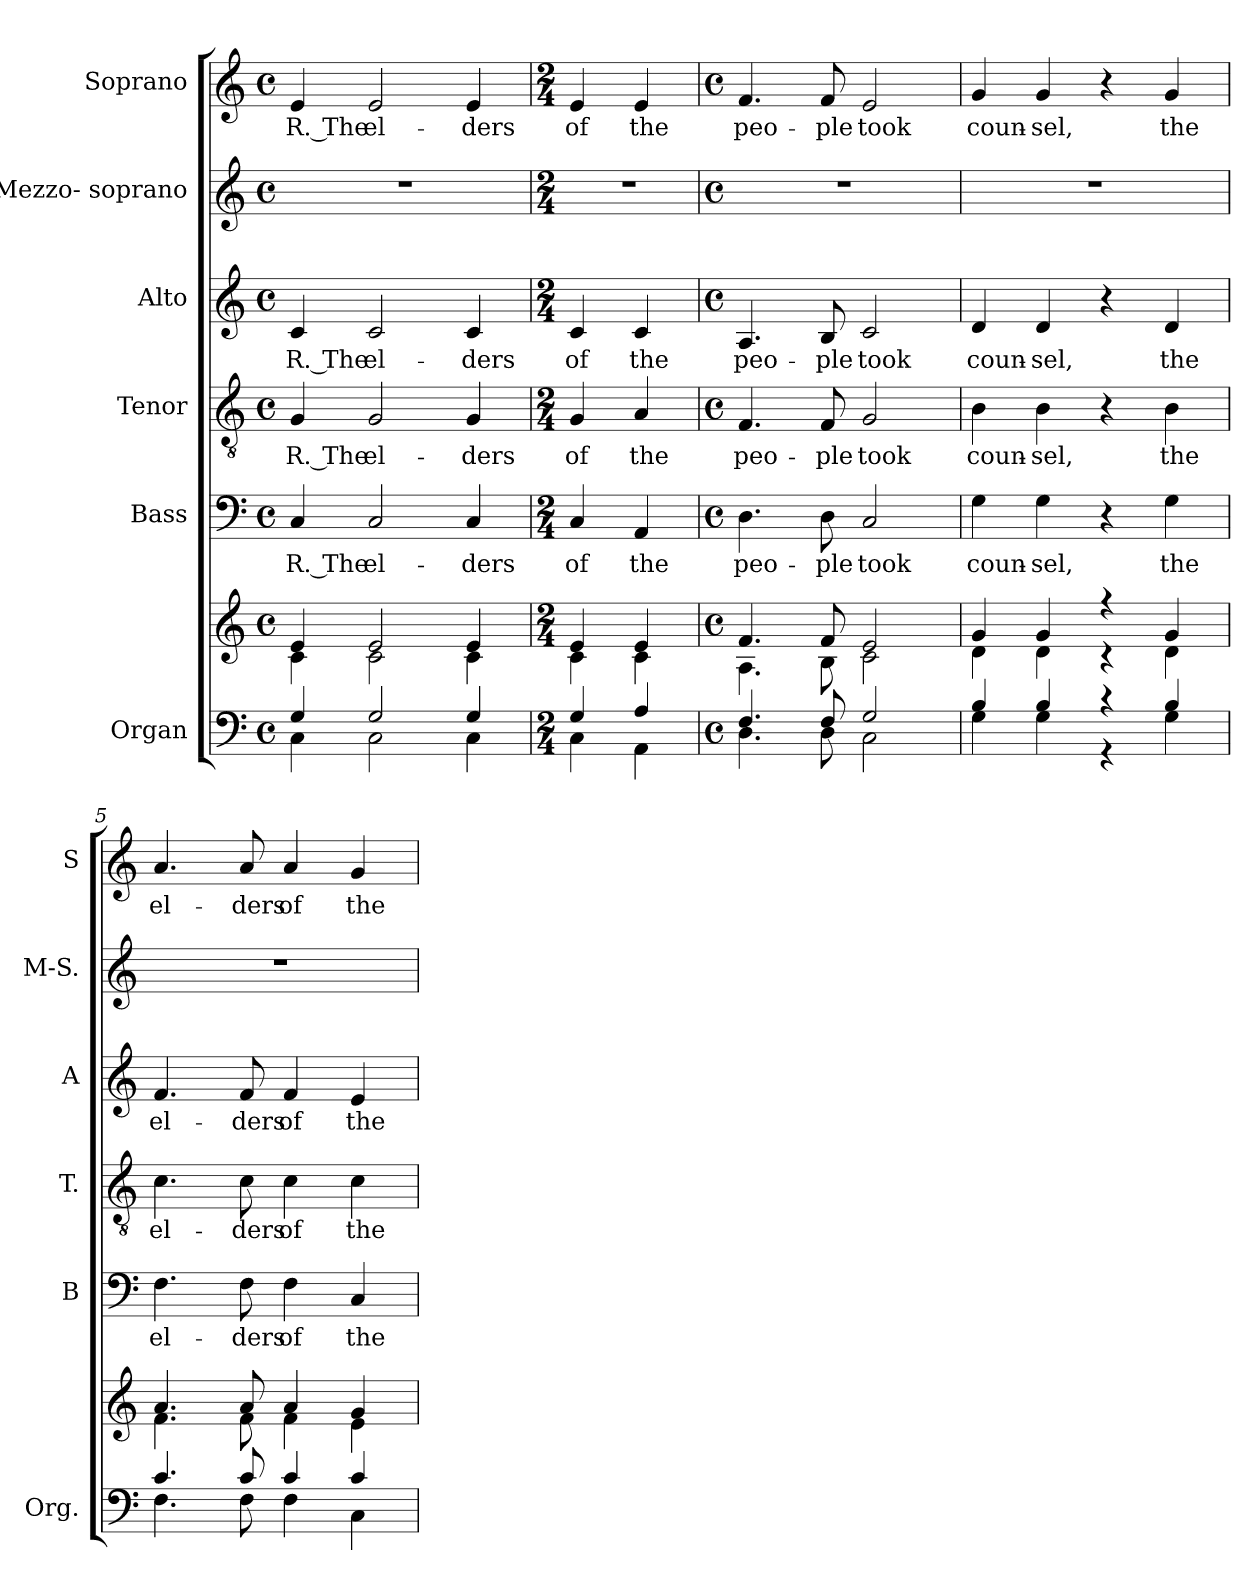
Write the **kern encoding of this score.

**kern	**kern	**kern	**text	**kern	**text	**kern	**text	**kern	**kern	**text
*part6	*part6	*part5	*part5	*part4	*part4	*part3	*part3	*part2	*part1	*part1
*staff7	*staff6	*staff5	*staff5	*staff4	*staff4	*staff3	*staff3	*staff2	*staff1	*staff1
*I"Organ	*	*I"Bass	*	*I"Tenor	*	*I"Alto	*	*I"Mezzo- soprano	*I"Soprano	*
*I'Org.	*	*I'B	*	*I'T.	*	*I'A	*	*I'M-S.	*I'S	*
!!LO:PB:g=z
*clefF4	*clefG2	*clefF4	*	*clefGv2	*	*clefG2	*	*clefG2	*clefG2	*
*	*	*	*	*ITrd7c12	*	*	*	*	*	*
*k[]	*k[]	*k[]	*	*k[]	*	*k[]	*	*k[]	*k[]	*
*C:	*C:	*C:	*	*C:	*	*C:	*	*C:	*C:	*
*M4/4	*M4/4	*M4/4	*	*M4/4	*	*M4/4	*	*M4/4	*M4/4	*
*met(c)	*met(c)	*met(c)	*	*met(c)	*	*met(c)	*	*met(c)	*met(c)	*
*MM88	*MM88	*MM88	*	*MM88	*	*MM88	*	*MM88	*MM88	*
=1	=1	=1	=1	=1	=1	=1	=1	=1	=1	=1
*^	*^	*	*	*	*	*	*	*	*	*
!	!	!	!	!	!LO:LY:b:color=#000000	!	!	!	!	!	!	!
!	!	!	!	!	!	!	!LO:LY:b:color=#000000	!	!	!	!	!
!	!	!	!	!	!	!	!	!	!LO:LY:b:color=#000000	!	!	!
!	!	!	!	!	!	!	!	!	!	!	!	!LO:LY:b:color=#000000
4Gi/	4Ci\	4ei/	4ci\	4Ci/	R. The	4GGi/	R. The	4ci/	R. The	1r	4ei/	R. The
!	!	!	!	!	!LO:LY:b:color=#000000	!	!	!	!	!	!	!
!	!	!	!	!	!	!	!LO:LY:b:color=#000000	!	!	!	!	!
!	!	!	!	!	!	!	!	!	!LO:LY:b:color=#000000	!	!	!
!	!	!	!	!	!	!	!	!	!	!	!	!LO:LY:b:color=#000000
2Gi/	2Ci\	2ei/	2ci\	2Ci/	el-	2GGi/	el-	2ci/	el-	.	2ei/	el-
!	!	!	!	!	!LO:LY:b:color=#000000	!	!	!	!	!	!	!
!	!	!	!	!	!	!	!LO:LY:b:color=#000000	!	!	!	!	!
!	!	!	!	!	!	!	!	!	!LO:LY:b:color=#000000	!	!	!
!	!	!	!	!	!	!	!	!	!	!	!	!LO:LY:b:color=#000000
4Gi/	4Ci\	4ei/	4ci\	4Ci/	-ders	4GGi/	-ders	4ci/	-ders	.	4ei/	-ders
=2	=2	=2	=2	=2	=2	=2	=2	=2	=2	=2	=2	=2
*M2/4	*	*M2/4	*	*M2/4	*	*M2/4	*	*M2/4	*	*M2/4	*M2/4	*
!	!	!	!	!	!LO:LY:b:color=#000000	!	!	!	!	!	!	!
!	!	!	!	!	!	!	!LO:LY:b:color=#000000	!	!	!	!	!
!	!	!	!	!	!	!	!	!	!LO:LY:b:color=#000000	!LO:N:vis=1	!	!
!	!	!	!	!	!	!	!	!	!	!	!	!LO:LY:b:color=#000000
4Gi/	4Ci\	4ei/	4ci\	4Ci/	of	4GGi/	of	4ci/	of	2r	4ei/	of
!	!	!	!	!	!LO:LY:b:color=#000000	!	!	!	!	!	!	!
!	!	!	!	!	!	!	!LO:LY:b:color=#000000	!	!	!	!	!
!	!	!	!	!	!	!	!	!	!LO:LY:b:color=#000000	!	!	!
!	!	!	!	!	!	!	!	!	!	!	!	!LO:LY:b:color=#000000
4Ai/	4AAi\	4ei/	4ci\	4AAi/	the	4AAi/	the	4ci/	the	.	4ei/	the
=3	=3	=3	=3	=3	=3	=3	=3	=3	=3	=3	=3	=3
*M4/4	*	*M4/4	*	*M4/4	*	*M4/4	*	*M4/4	*	*M4/4	*M4/4	*
*met(c)	*	*met(c)	*	*met(c)	*	*met(c)	*	*met(c)	*	*met(c)	*met(c)	*
!	!	!	!	!	!LO:LY:b:color=#000000	!	!	!	!	!	!	!
!	!	!	!	!	!	!	!LO:LY:b:color=#000000	!	!	!	!	!
!	!	!	!	!	!	!	!	!	!LO:LY:b:color=#000000	!	!	!
!	!	!	!	!	!	!	!	!	!	!	!	!LO:LY:b:color=#000000
4.Fi/	4.Di\	4.fi/	4.Ai\	4.Di\	peo-	4.FFi/	peo-	4.Ai/	peo-	1r	4.fi/	peo-
!	!	!	!	!	!LO:LY:b:color=#000000	!	!	!	!	!	!	!
!	!	!	!	!	!	!	!LO:LY:b:color=#000000	!	!	!	!	!
!	!	!	!	!	!	!	!	!	!LO:LY:b:color=#000000	!	!	!
!	!	!	!	!	!	!	!	!	!	!	!	!LO:LY:b:color=#000000
8Fi/	8Di\	8fi/	8Bi\	8Di\	-ple	8FFi/	-ple	8Bi/	-ple	.	8fi/	-ple
!	!	!	!	!	!LO:LY:b:color=#000000	!	!	!	!	!	!	!
!	!	!	!	!	!	!	!LO:LY:b:color=#000000	!	!	!	!	!
!	!	!	!	!	!	!	!	!	!LO:LY:b:color=#000000	!	!	!
!	!	!	!	!	!	!	!	!	!	!	!	!LO:LY:b:color=#000000
2Gi/	2Ci\	2ei/	2ci\	2Ci/	took	2GGi/	took	2ci/	took	.	2ei/	took
=4	=4	=4	=4	=4	=4	=4	=4	=4	=4	=4	=4	=4
!	!	!	!	!	!LO:LY:b:color=#000000	!	!	!	!	!	!	!
!	!	!	!	!	!	!	!LO:LY:b:color=#000000	!	!	!	!	!
!	!	!	!	!	!	!	!	!	!LO:LY:b:color=#000000	!	!	!
!	!	!	!	!	!	!	!	!	!	!	!	!LO:LY:b:color=#000000
4Bi/	4Gi\	4gi/	4di\	4Gi\	coun-	4BBi\	coun-	4di/	coun-	1r	4gi/	coun-
!	!	!	!	!	!LO:LY:b:color=#000000	!	!	!	!	!	!	!
!	!	!	!	!	!	!	!LO:LY:b:color=#000000	!	!	!	!	!
!	!	!	!	!	!	!	!	!	!LO:LY:b:color=#000000	!	!	!
!	!	!	!	!	!	!	!	!	!	!	!	!LO:LY:b:color=#000000
4Bi/	4Gi\	4gi/	4di\	4Gi\	-sel,	4BBi\	-sel,	4di/	-sel,	.	4gi/	-sel,
4r	4r	4r	4r	4r	.	4r	.	4r	.	.	4r	.
!	!	!	!	!	!LO:LY:b:color=#000000	!	!	!	!	!	!	!
!	!	!	!	!	!	!	!LO:LY:b:color=#000000	!	!	!	!	!
!	!	!	!	!	!	!	!	!	!LO:LY:b:color=#000000	!	!	!
!	!	!	!	!	!	!	!	!	!	!	!	!LO:LY:b:color=#000000
4Bi/	4Gi\	4gi/	4di\	4Gi\	the	4BBi\	the	4di/	the	.	4gi/	the
!!LO:LB:g=z
=5	=5	=5	=5	=5	=5	=5	=5	=5	=5	=5	=5	=5
!	!	!	!	!	!LO:LY:b:color=#000000	!	!	!	!	!	!	!
!	!	!	!	!	!	!	!LO:LY:b:color=#000000	!	!	!	!	!
!	!	!	!	!	!	!	!	!	!LO:LY:b:color=#000000	!	!	!
!	!	!	!	!	!	!	!	!	!	!	!	!LO:LY:b:color=#000000
4.ci/	4.Fi\	4.ai/	4.fi\	4.Fi\	el-	4.Ci\	el-	4.fi/	el-	1r	4.ai/	el-
!	!	!	!	!	!LO:LY:b:color=#000000	!	!	!	!	!	!	!
!	!	!	!	!	!	!	!LO:LY:b:color=#000000	!	!	!	!	!
!	!	!	!	!	!	!	!	!	!LO:LY:b:color=#000000	!	!	!
!	!	!	!	!	!	!	!	!	!	!	!	!LO:LY:b:color=#000000
8ci/	8Fi\	8ai/	8fi\	8Fi\	-ders	8Ci\	-ders	8fi/	-ders	.	8ai/	-ders
!	!	!	!	!	!LO:LY:b:color=#000000	!	!	!	!	!	!	!
!	!	!	!	!	!	!	!LO:LY:b:color=#000000	!	!	!	!	!
!	!	!	!	!	!	!	!	!	!LO:LY:b:color=#000000	!	!	!
!	!	!	!	!	!	!	!	!	!	!	!	!LO:LY:b:color=#000000
4ci/	4Fi\	4ai/	4fi\	4Fi\	of	4Ci\	of	4fi/	of	.	4ai/	of
!	!	!	!	!	!LO:LY:b:color=#000000	!	!	!	!	!	!	!
!	!	!	!	!	!	!	!LO:LY:b:color=#000000	!	!	!	!	!
!	!	!	!	!	!	!	!	!	!LO:LY:b:color=#000000	!	!	!
!	!	!	!	!	!	!	!	!	!	!	!	!LO:LY:b:color=#000000
4ci/	4Ci\	4gi/	4ei\	4Ci/	the	4Ci\	the	4ei/	the	.	4gi/	the
*v	*v	*	*	*	*	*	*	*	*	*	*	*
*	*v	*v	*	*	*	*	*	*	*	*	*
=	=	=	=	=	=	=	=	=	=	=
*-	*-	*-	*-	*-	*-	*-	*-	*-	*-	*-
